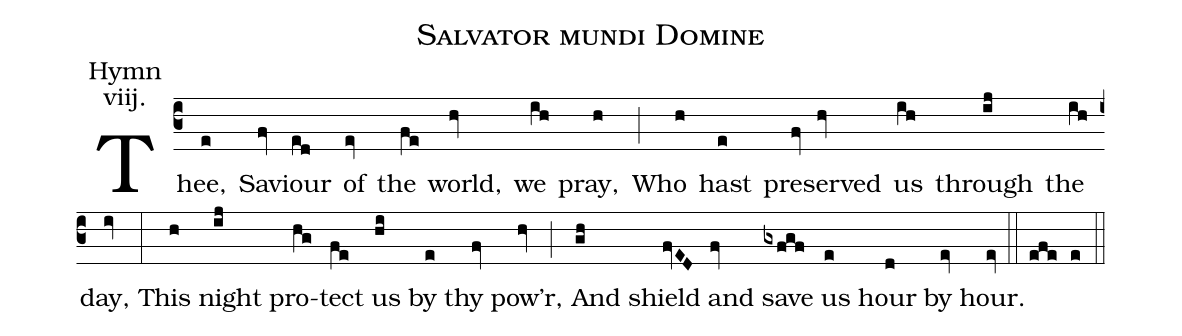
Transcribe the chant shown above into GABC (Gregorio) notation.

name: Salvator mundi Domine;
annotation: Hymn;
annotation: viij.;
mode: 8;
office-part: hymnus;
%%
(c3)Thee,(e) Sav(fv)iour(ed) of(ev) the(fe) world,(hv) we(ih) pray,(h) (;)
Who(h) hast(e) pre(fv)served(hv) us(ih) through(ij) the(ih) day,(iv) (:)
This(h) night(ij) pro(hg)tect(fe) us(hi) by(e) thy(fv) pow’r,(hv) (;)
And(gh) shield(fvED) and(fv) save(gxfgf) us(e) hour(d) by(ev) hour.(ev) (::)
(efe) (e) (::)
